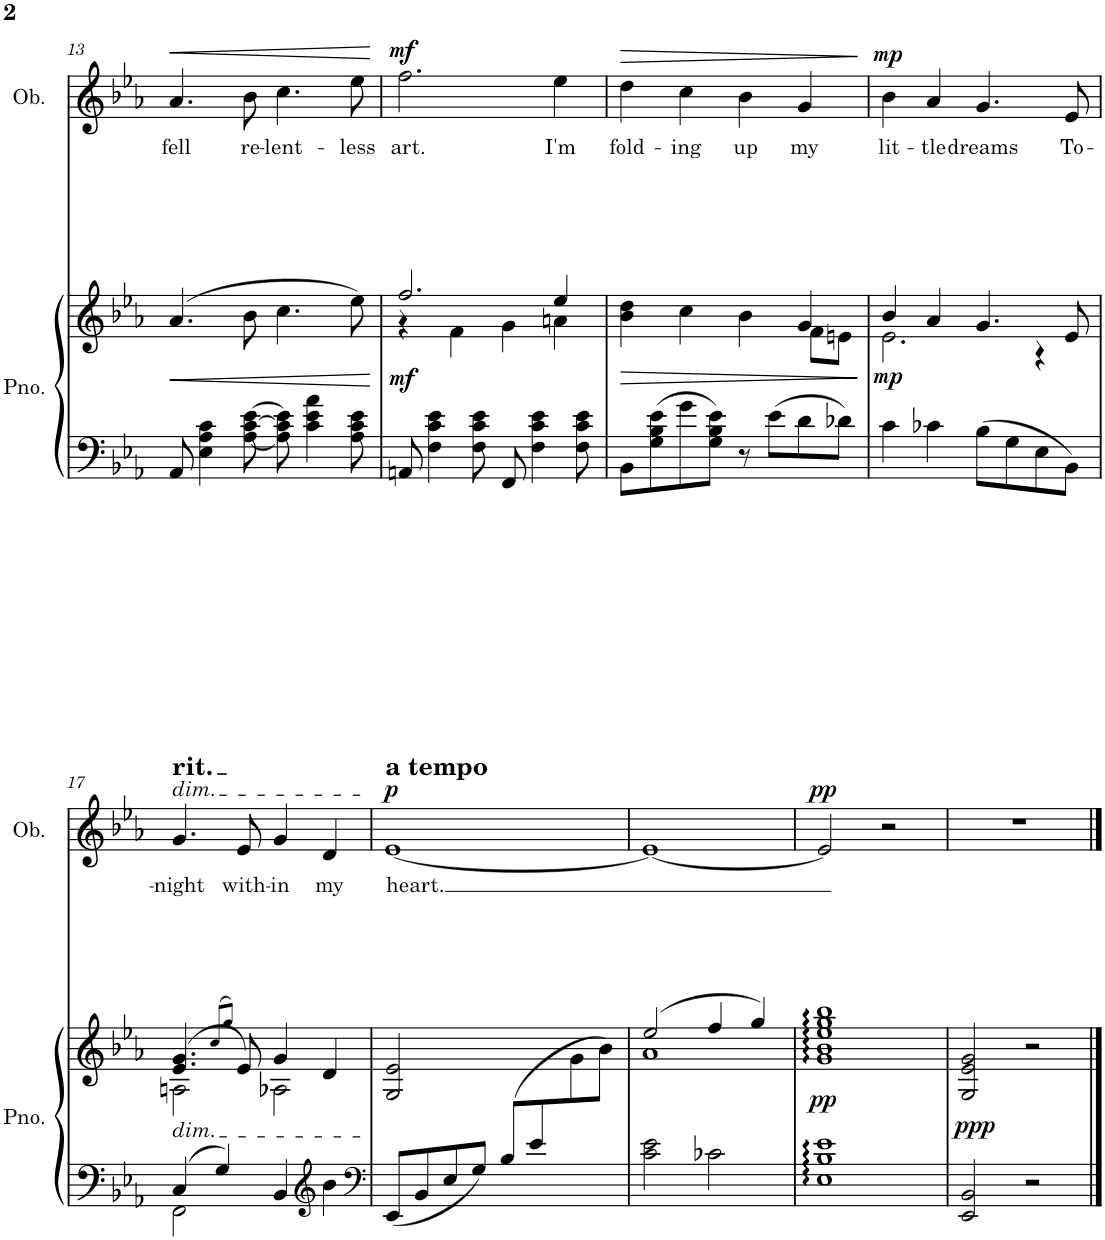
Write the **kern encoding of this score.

**kern	**kern	**dynam	**kern	**text	**dynam
*part2	*part2	*part2	*part1	*part1	*part1
*staff3	*staff2	*staff2/3	*staff1	*staff1	*staff1
*I"Piano	*	*	*I"Oboe	*	*
*I'Pno.	*	*	*I'Ob.	*	*
!!LO:PB:g=z
*clefF4	*clefG2	*	*clefG2	*	*
*k[b-e-a-]	*k[b-e-a-]	*	*k[b-e-a-]	*	*
*M4/4	*M4/4	*	*M4/4	*	*
*met(c)	*met(c)	*	*met(c)	*	*
=13	=13	=13	=13	=13	=13
!	!	!LO:HP:b	!	!LO:LY:b	!LO:HP:b
8AA-/	(4.a-/	<	4.a-/	fell	<
4E-\ 4A-\ 4c\	.	.	.	.	.
!	!	!	!	!LO:LY:b	!
[8A-\ [8c\ [8e-\	8b-\	.	8b-\	re-	.
!	!	!	!	!LO:LY:b	!
8A-\] 8c\] 8e-\]	4.cc\	.	4.cc\	-lent-	.
4c\ 4e-\ 4a-\	.	.	.	.	.
!	!	!	!	!LO:LY:b	!
8A-\ 8c\ 8e-\	8ee-\)	.	8ee-\	-less	.
.	.	[	.	.	[
=14	=14	=14	=14	=14	=14
*	*^	*	*	*	*
!	!	!	!LO:DY:b	!	!LO:LY:b	!LO:DY:a
8AAn/	2.ff/	4r	mf	2.ff\	art.	mf
4F\ 4c\ 4e-\	.	.	.	.	.	.
.	.	4f\	.	.	.	.
8F\ 8c\ 8e-\	.	.	.	.	.	.
8FF/	.	4g\	.	.	.	.
4F\ 4c\ 4e-\	.	.	.	.	.	.
!	!	!	!	!	!LO:LY:b	!
.	4ee-/	4an\	.	4ee-\	I'm	.
8F\ 8c\ 8e-\	.	.	.	.	.	.
=15	=15	=15	=15	=15	=15	=15
!	!	!	!LO:HP:b	!	!LO:LY:b	!LO:HP:b
8BB-\L	4b-\ 4dd\	2.ryy	>	4dd\	fold-	>
8G\ 8B-\ 8e-\	.	.	.	.	.	.
!	!	!	!	!	!LO:LY:b	!
8g\	4cc\	.	.	4cc\	-ing	.
8G\ 8B-\ 8e-\J	.	.	.	.	.	.
!	!	!	!	!	!LO:LY:b	!
8r	4b-\	.	.	4b-\	up	.
8e-\L	.	.	.	.	.	.
!	!	!	!	!	!LO:LY:b	!
8d\	4g/	8f\L	.	4g/	my	.
8d-X\J	.	8en\J	.	.	.	.
*	*v	*v	*	*	*	*
.	.	]	.	.	]
=16	=16	=16	=16	=16	=16
*	*^	*	*	*	*
!	!	!	!LO:DY:b	!	!LO:LY:b	!LO:DY:a
4c\	4b-/	2.e-\	mp	4b-\	lit-	mp
!	!	!	!	!	!LO:LY:b	!
4c-X\	4a-/	.	.	4a-/	-tle	.
!	!	!	!	!	!LO:LY:b	!
8B-\L	4.g/	.	.	4.g/	dreams	.
8G\	.	.	.	.	.	.
8E-\	.	4r	.	.	.	.
!	!	!	!	!	!LO:LY:b	!
8BB-\J	8e-/	.	.	8e-/	To-	.
!!LO:LB:g=z
=17	=17	=17	=17	=17	=17	=17
*^	*	*	*	*	*	*
!	!	!	!	!	!LO:TX:a:t=rit.	!	!
!	!	!	!	!	!LO:TX:a:i:t=dim.	!	!
!	!	!LO:TX:b:i:t=dim.	!	!	!	!	!
!	!	!	!	!	!	!LO:LY:b	!
4C/	2FF\	(4.e-/ 4.g/	2An\	.	4.g/	-night	.
4G/	.	.	.	.	.	.	.
.	.	(8qcc/L	.	.	.	.	.
.	.	8qgg/J)	.	.	.	.	.
!	!	!	!	!	!	!LO:LY:b	!
.	.	8e-/)	.	.	8e-/	with-	.
!	!	!	!	!	!	!LO:LY:b	!
4BB-/	2ryy	4g/	2A-X\	.	4g/	-in	.
*clefG2	*	*	*	*	*	*	*
!	!	!	!	!	!	!LO:LY:b	!
4b-\	.	4d/	.	.	4d/	my	.
*v	*v	*	*	*	*	*	*
=18	=18	=18	=18	=18	=18	=18
*clefF4	*	*	*	*	*	*
!	!	!	!	!LO:TX:a:B:t=a tempo	!	!
!	!	!	!	!	!LO:LY:b	!LO:DY:a
8EE-/L	2G/ 2e-/	2.ryy	.	[1e-	heart.	p
8BB-/	.	.	.	.	.	.
8E-/	.	.	.	.	.	.
8G/J	.	.	.	.	.	.
(8B-/L	2ryy	.	.	.	.	.
8e-/	.	.	.	.	.	.
4ryy	.	8g\	.	.	.	.
.	.	8b-\J)	.	.	.	.
=19	=19	=19	=19	=19	=19	=19
2c\ 2e-\	(2ee-/	1a-	.	1e-_	.	.
2c-X\	4ff/	.	.	.	.	.
.	4gg/)	.	.	.	.	.
*	*v	*v	*	*	*	*
=20	=20	=20	=20	=20	=20
!	!	!LO:DY:b	!	!	!LO:DY:a
1E-: 1B-: 1e-:	1g: 1b-: 1ee-: 1gg: 1bb-:	pp	2e-/]	.	pp
.	.	.	2r	.	.
=21	=21	=21	=21	=21	=21
!	!	!LO:DY:b	!	!	!
2EE-/ 2BB-/	2G/ 2e-/ 2g/	ppp	1r	.	.
2r	2r	.	.	.	.
==	==	==	==	==	==
*-	*-	*-	*-	*-	*-
